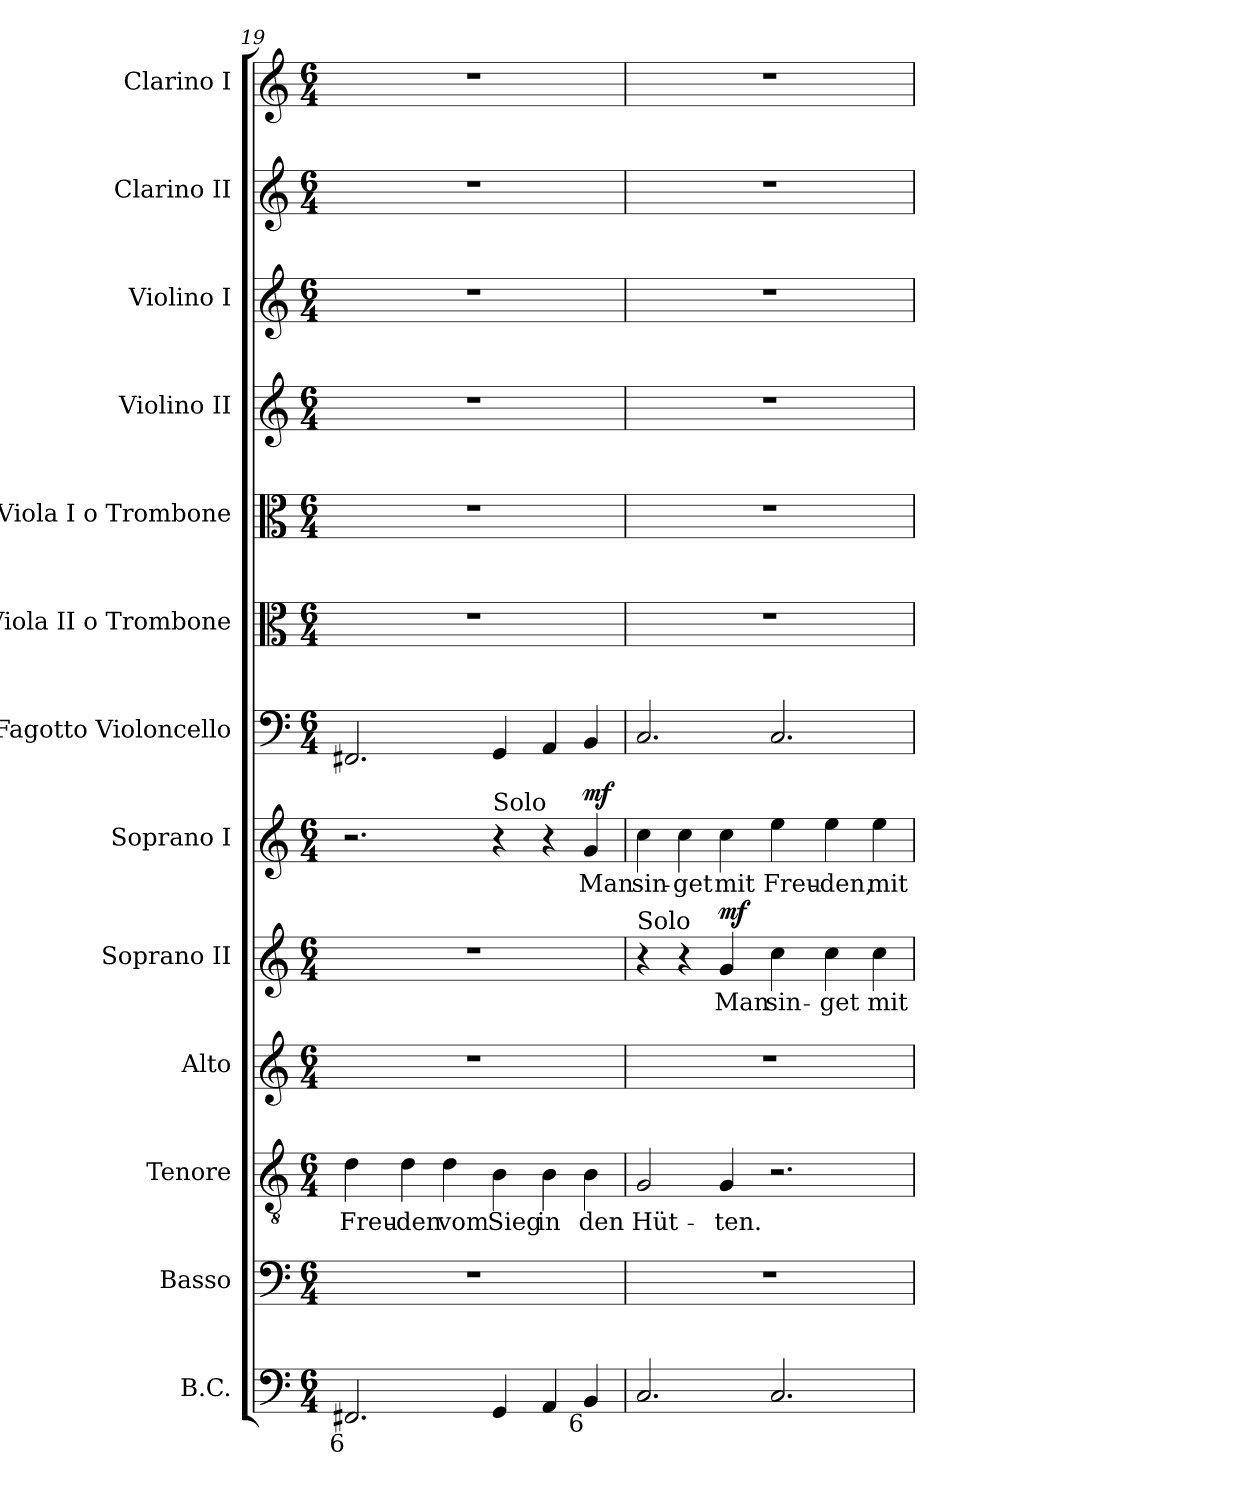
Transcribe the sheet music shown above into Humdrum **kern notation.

**kern	**kern	**kern	**text	**kern	**kern	**text	**dynam	**kern	**text	**dynam	**kern	**kern	**kern	**kern	**kern	**kern	**kern
*part13	*part12	*part11	*part11	*part10	*part9	*part9	*part9	*part8	*part8	*part8	*part7	*part6	*part5	*part4	*part3	*part2	*part1
*staff13	*staff12	*staff11	*staff11	*staff10	*staff9	*staff9	*staff9	*staff8	*staff8	*staff8	*staff7	*staff6	*staff5	*staff4	*staff3	*staff2	*staff1
*I"B.C.	*I"Basso	*I"Tenore	*	*I"Alto	*I"Soprano II	*	*	*I"Soprano I	*	*	*I"Fagotto Violoncello	*I"Viola II o Trombone	*I"Viola I o Trombone	*I"Violino II	*I"Violino I	*I"Clarino II	*I"Clarino I
*	*I'B.	*I'T.	*	*	*I'S.	*	*	*I'S.	*	*	*I'Fg.	*I'Vla.	*I'Vla.	*I'Vln. II	*I'Vln. I	*	*
*clefF4	*clefF4	*clefGv2	*	*clefG2	*clefG2	*	*	*clefG2	*	*	*clefF4	*clefC3	*clefC3	*clefG2	*clefG2	*clefG2	*clefG2
*	*	*ITrd7c12	*	*	*	*	*	*	*	*	*	*	*	*	*	*	*
*k[]	*k[]	*k[]	*	*k[]	*k[]	*	*	*k[]	*	*	*k[]	*k[]	*k[]	*k[]	*k[]	*k[]	*k[]
*C:	*C:	*C:	*	*C:	*C:	*	*	*C:	*	*	*C:	*C:	*C:	*C:	*C:	*C:	*C:
*M6/4	*M6/4	*M6/4	*	*M6/4	*M6/4	*	*	*M6/4	*	*	*M6/4	*M6/4	*M6/4	*M6/4	*M6/4	*M6/4	*M6/4
=19	=19	=19	=19	=19	=19	=19	=19	=19	=19	=19	=19	=19	=19	=19	=19	=19	=19
!	!LO:N:vis=1	!	!	!	!	!	!	!	!	!	!	!	!	!	!	!	!
!LO:TX:b:rj:t=6	!	!	!	!	!	!	!	!	!	!	!	!	!	!	!	!	!
!	!	!	!LO:LY:b:color=#000000	!LO:N:vis=1	!LO:N:vis=1	!	!	!	!	!	!	!LO:N:vis=1	!LO:N:vis=1	!LO:N:vis=1	!LO:N:vis=1	!LO:N:vis=1	!LO:N:vis=1
2.FF#Xi/	1.r	4Di\	Freu-	1.r	1.r	.	.	2.r	.	.	2.FF#Xi/	1.r	1.r	1.r	1.r	1.r	1.r
!	!	!	!LO:LY:b:color=#000000	!	!	!	!	!	!	!	!	!	!	!	!	!	!
.	.	4Di\	-den	.	.	.	.	.	.	.	.	.	.	.	.	.	.
!	!	!	!LO:LY:b:color=#000000	!	!	!	!	!	!	!	!	!	!	!	!	!	!
.	.	4Di\	vom	.	.	.	.	.	.	.	.	.	.	.	.	.	.
!	!	!	!	!	!	!	!	!LO:TX:a:t=Solo	!	!	!	!	!	!	!	!	!
!	!	!	!LO:LY:b:color=#000000	!	!	!	!	!	!	!	!	!	!	!	!	!	!
4GGi/	.	4BBi\	Sieg	.	.	.	.	4r	.	.	4GGi/	.	.	.	.	.	.
!	!	!	!LO:LY:b:color=#000000	!	!	!	!	!	!	!	!	!	!	!	!	!	!
4AAi/	.	4BBi\	in	.	.	.	.	4r	.	.	4AAi/	.	.	.	.	.	.
!	!	!	!LO:LY:b:color=#000000	!	!	!	!	!	!	!	!	!	!	!	!	!	!
!LO:TX:b:rj:t=6	!	!	!	!	!	!	!	!	!	!	!	!	!	!	!	!	!
!	!	!	!	!	!	!	!	!	!LO:LY:b:color=#000000	!	!	!	!	!	!	!	!
4BBi/	.	4BBi\	den	.	.	.	.	4gi/	Man	mf	4BBi/	.	.	.	.	.	.
=20	=20	=20	=20	=20	=20	=20	=20	=20	=20	=20	=20	=20	=20	=20	=20	=20	=20
!	!LO:N:vis=1	!	!	!	!	!	!	!	!	!	!	!	!	!	!	!	!
!	!	!	!LO:LY:b:color=#000000	!LO:N:vis=1	!	!	!	!	!	!	!	!	!	!	!	!	!
!	!	!	!	!	!LO:TX:a:t=Solo	!	!	!	!	!	!	!	!	!	!	!	!
!	!	!	!	!	!	!	!	!	!LO:LY:b:color=#000000	!	!	!LO:N:vis=1	!LO:N:vis=1	!LO:N:vis=1	!LO:N:vis=1	!LO:N:vis=1	!LO:N:vis=1
2.Ci/	1.r	2GGi/	Hüt-	1.r	4r	.	.	4cci\	sin-	.	2.Ci/	1.r	1.r	1.r	1.r	1.r	1.r
!	!	!	!	!	!	!	!	!	!LO:LY:b:color=#000000	!	!	!	!	!	!	!	!
.	.	.	.	.	4r	.	.	4cci\	-get	.	.	.	.	.	.	.	.
!	!	!	!LO:LY:b:color=#000000	!	!	!	!	!	!	!	!	!	!	!	!	!	!
!	!	!	!	!	!	!LO:LY:b:color=#000000	!	!	!	!	!	!	!	!	!	!	!
!	!	!	!	!	!	!	!	!	!LO:LY:b:color=#000000	!	!	!	!	!	!	!	!
.	.	4GGi/	-ten.	.	4gi/	Man	mf	4cci\	mit	.	.	.	.	.	.	.	.
!	!	!	!	!	!	!LO:LY:b:color=#000000	!	!	!	!	!	!	!	!	!	!	!
!	!	!	!	!	!	!	!	!	!LO:LY:b:color=#000000	!	!	!	!	!	!	!	!
2.Ci/	.	2.r	.	.	4cci\	sin-	.	4eei\	Freu-	.	2.Ci/	.	.	.	.	.	.
!	!	!	!	!	!	!LO:LY:b:color=#000000	!	!	!	!	!	!	!	!	!	!	!
!	!	!	!	!	!	!	!	!	!LO:LY:b:color=#000000	!	!	!	!	!	!	!	!
.	.	.	.	.	4cci\	-get	.	4eei\	-den,	.	.	.	.	.	.	.	.
!	!	!	!	!	!	!LO:LY:b:color=#000000	!	!	!	!	!	!	!	!	!	!	!
!	!	!	!	!	!	!	!	!	!LO:LY:b:color=#000000	!	!	!	!	!	!	!	!
.	.	.	.	.	4cci\	mit	.	4eei\	mit	.	.	.	.	.	.	.	.
=	=	=	=	=	=	=	=	=	=	=	=	=	=	=	=	=	=
*-	*-	*-	*-	*-	*-	*-	*-	*-	*-	*-	*-	*-	*-	*-	*-	*-	*-
